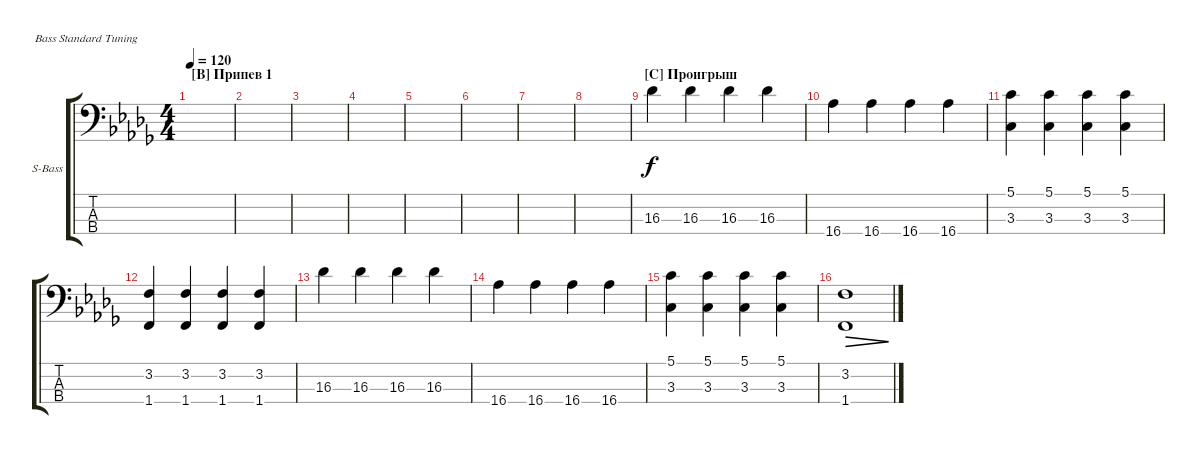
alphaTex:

\defaultSystemsLayout 4
\bracketExtendMode groupsimilarinstruments
\firstSystemTrackNameOrientation horizontal
\otherSystemsTrackNameOrientation horizontal
\track ("Бас" "S-Bass") {instrument synthbass1}
\staff {score tabs}
\tuning (G2 D2 A1 E1)
\ts (4 4)
\section ("B" "Припев 1")
\tempo 120
\clef f4
\scale
0.5
\ks db
|
\scale
0.5 |
\scale
0.5 |
\scale
0.5 |
\scale
0.5 |
\scale
0.5 |
\scale
0.5 |
\scale
0.5 |
\section ("C" "Проигрыш")
\scale
0.5 16.3.4 16.3.4 16.3.4 16.3.4 |
\scale
0.5 16.4.4 16.4.4 16.4.4 16.4.4 |
\scale
0.5 (3.3 5.1).4 (3.3 5.1).4 (3.3 5.1).4 (3.3 5.1).4 |
\scale
0.5 (3.2 1.4).4 (3.2 1.4).4 (3.2 1.4).4 (3.2 1.4).4 |
\scale
0.5 16.3.4 16.3.4 16.3.4 16.3.4 |
\scale
0.5 16.4.4 16.4.4 16.4.4 16.4.4 |
\scale
0.5 (3.3 5.1).4 (3.3 5.1).4 (3.3 5.1).4 (3.3 5.1).4 |
\scale
0.5 (3.2 1.4).1{dec}
